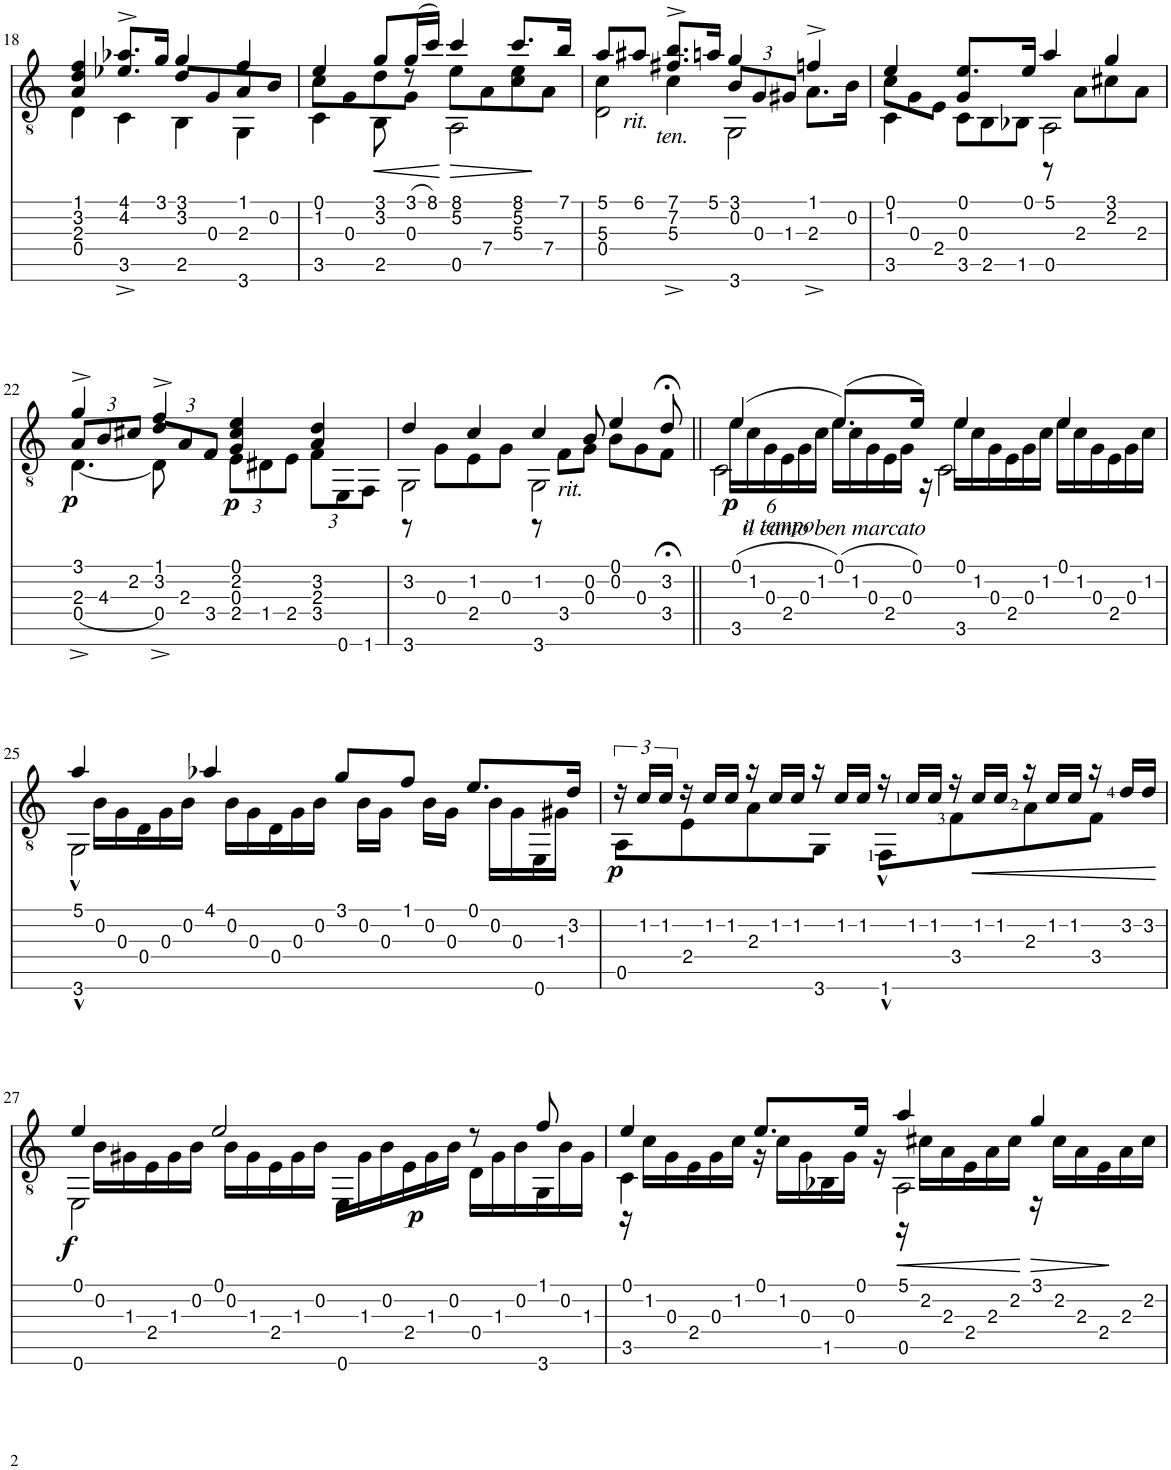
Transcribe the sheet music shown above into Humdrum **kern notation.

**kern	**kern	**dynam
*part1	*part1	*part1
*staff2	*staff1	*staff1/2
*I"Guitar	*	*
*I'Guit.	*	*
!!LO:PB:g=z
*	*clefGv2	*
*k[]	*k[]	*
*M4/4	*M4/4	*
*met(c)	*met(c)	*
=18	=18	=18
*^	*^	*
*	*^	*	*^	*
4A 4d 4f	4D	4ryy	4A/ 4d/ 4f/	4D\	4ryy	.
8.e-^\ 8.a-X^\L	4C	8r	8.e-X/^ 8.a-X/^L	4C\	8ryy	.
.	.	8ryy	.	.	8ryy	.
16gJk	.	.	16g/Jk	.	.	.
4g	4BB	8dL	4g/	4BB\	8d/L	.
.	.	8GJ	.	.	8G/	.
4f	4GG	8AL	4f/	4GG\	8A/	.
.	.	8BJ	.	.	8B/J	.
=19	=19	=19	=19	=19	=19	=19
4e	4C	8cL	4e/	4C\	8c\L	.
.	.	8GJ	.	.	8G\	.
!	!	!	!	!	!	!LO:HP:b
8gL	8BB	8dL	8g/L	8BB\	8d\	<
16gL	8r	8GJ	(16g/L	8r	8G\J	.
16ccJJ	.	.	16cc/JJ)	.	.	.
!	!	!	!	!	!	!LO:HP:b
4cc	2AA	8eL	4cc/	2AA\	8e\L	>
.	.	8AJ	.	.	8A\	.
8.ccL	.	8c\ 8e\L	8.cc/L	.	8c\ 8e\	.
.	.	8AJ	.	.	8A\J	[
16bJk	.	.	16b/Jk	.	.	.
=20	=20	=20	=20	=20	=20	=20
*	*	*^	*	*	*^	*
8aL	2D	4c	4ryy	8a/L	2D\	4c\	4ryy	.
!	!	!	!	!LO:TX:b:i:t=rit.	!	!	!	!
8a#XJ	.	.	.	8a#X/J	.	.	.	.
!	!	!	!	!LO:TX:b:i:t=ten.	!	!	!	!
8.f#^\ 8.b^\L	.	4c	8r	8.f#X/^ 8.b/^L	.	4c\	8ryy	.
.	.	.	8ryy	.	.	.	8ryy	.
16anJk	.	.	.	16an/Jk	.	.	.	.
*	*	*Xbrackettup	*	*	*	*Xbrackettup	*	*
4g	2GG	12BL	2ryy	4g/	2GG\	12B/L	2ryy	.
.	.	12G	.	.	.	12G/	.	.
.	.	12G#XJ	.	.	.	12G#X/J	.	.
4fn^	.	8.AL	.	4fn^/	.	8.A\L	.	.
.	.	16BJk	.	.	.	16B\Jk	.	.
*	*	*v	*v	*	*	*	*	*
*	*	*	*	*	*v	*v	*
=21	=21	=21	=21	=21	=21	=21
4e	4C	12cL	4e/	4C\	12c\L	.
.	.	12G	.	.	12G\	.
.	.	12EJ	.	.	12E\J	.
8.eL	12CL	4G	8.e/L	12C\L	4G/	.
.	12BB	.	.	12BB\	.	.
.	12BB-XJ	.	.	12BB-X\J	.	.
16eJk	.	.	16e/Jk	.	.	.
4a	2AA	8r	4a/	2AA\	8r	.
.	.	8A	.	.	8A\L	.
4g	.	8c#XL	4g/	.	8c#X\	.
.	.	8AJ	.	.	8A\J	.
!!LO:LB:g=z	!!	!!
=22	=22	=22	=22	=22	=22	=22
!	!	!	!	!	!	!LO:DY:b
4g^	[6.D	12AL	4g^/	[6.D\	12A/L	p
.	.	12B	.	.	12B/	.
.	.	12c#XJ	.	.	12c#X/J	.
4f^	12D]	12dL	4f^/	12D\]	12d/L	.
.	12r	12A	.	12ryy	12A/	.
.	12r	12FJ	.	12ryy	12F/J	.
!	!	!	!	!	!	!LO:DY:b
4G 4c# 4e	12EL	2ryy	4G/ 4c#/ 4e/	12E\L	2ryy	p
.	12D#X	.	.	12D#X\	.	.
.	12EJ	.	.	12E\J	.	.
4A 4d	12FL	.	4A/ 4d/	12F\L	.	.
.	12EE	.	.	12EE\	.	.
.	12FFJ	.	.	12FF\J	.	.
=23	=23	=23	=23	=23	=23	=23
4d	2GG	8r	4d/	2GG\	8r	.
.	.	8G	.	.	8G\L	.
4c	.	8EL	4c/	.	8E\	.
.	.	8GJ	.	.	8G\J	.
*	*	*	*brackettup	*	*	*
6c	2GG	12r	6c/	2GG\	12r	.
!	!	!	!	!	!LO:TX:b:i:t=rit.	!
.	.	12FL	.	.	12F\L	.
12B	.	12GJ	12B/	.	12G\J	.
*	*	*	*	*	*Xbrackettup	*
6e	.	12BL	6e/	.	12B\L	.
.	.	12G	.	.	12G\	.
12d;<	.	12FJ	12d;</	.	12F\J	.
=24||	=24||	=24||	=24||	=24||	=24||	=24||
!	!	!	!LO:TX:b:i:t=il canto ben marcato	!	!	!
!	!	!	!LO:TX:b:i:t=a tempo	!	!	!
!	!	!	!	!	!	!LO:DY:b
4e	2C	24eLL	(4e/	2C\	24e\LL	p
.	.	24c	.	.	24c\	.
.	.	24GJ	.	.	24G\	.
.	.	24EL	.	.	24E\	.
.	.	24G	.	.	24G\	.
.	.	24cJJ	.	.	24c\JJ	.
*	*	*	*	*	*brackettup	*
8.eL	.	24eLL	(8.e/L)	.	24e\LL	.
.	.	24c	.	.	24c\	.
.	.	24GJ	.	.	24G\	.
.	.	24EL	.	.	24E\	.
.	.	24GJJ	.	.	24G\JJ	.
16eJk	.	.	16e/Jk)	.	.	.
.	.	24r	.	.	24r	.
*	*	*	*	*	*Xbrackettup	*
4e	2C	24eLL	4e/	2C\	24e\LL	.
.	.	24c	.	.	24c\	.
.	.	24GJ	.	.	24G\	.
.	.	24EL	.	.	24E\	.
.	.	24G	.	.	24G\	.
.	.	24cJJ	.	.	24c\JJ	.
4e	.	24eLL	4e/	.	24e\LL	.
.	.	24c	.	.	24c\	.
.	.	24GJ	.	.	24G\	.
.	.	24EL	.	.	24E\	.
.	.	24G	.	.	24G\	.
.	.	24cJJ	.	.	24c\JJ	.
!!LO:LB:g=z	!!	!!
=25	=25	=25	=25	=25	=25	=25
*	*	*	*	*	*brackettup	*
4a	2GG^^	24r	4a/	2GG^^\	24ryy	.
.	.	24BLL	.	.	24B\LL	.
.	.	24GJ	.	.	24G\	.
.	.	24DL	.	.	24D\	.
.	.	24G	.	.	24G\	.
.	.	24BJJ	.	.	24B\JJ	.
4a-	.	24r	4a-X/	.	24ryy	.
.	.	24BLL	.	.	24B\LL	.
.	.	24GJ	.	.	24G\	.
.	.	24DL	.	.	24D\	.
.	.	24G	.	.	24G\	.
.	.	24BJJ	.	.	24B\JJ	.
8gL	2r	24r	8g/L	2ryy	24ryy	.
.	.	24BLL	.	.	24B\LL	.
.	.	24GJJ	.	.	24G\JJ	.
8fJ	.	24r	8f/J	.	24ryy	.
.	.	24BLL	.	.	24B\LL	.
.	.	24GJJ	.	.	24G\JJ	.
8.eL	.	24r	8.e/L	.	24ryy	.
.	.	24BLL	.	.	24B\LL	.
.	.	24GJ	.	.	24G\	.
.	.	24EEL	.	.	24EE\	.
.	.	24G#JJ	.	.	24G#X\JJ	.
16dJk	.	.	16d/Jk	.	.	.
.	.	24r	.	.	24ryy	.
=26	=26	=26	=26	=26	=26	=26
!	!	!	!	!	!	!LO:DY:b
*	*v	*v	*	*	*	*
*	*	*	*v	*v	*
24r	8AAL	24r	8AA\L	p
24cLL	.	24c/LL	.	.
24cJJ	.	24c/JJ	.	.
24r	8EJ	24r	8E\	.
24cLL	.	24c/LL	.	.
24cJJ	.	24c/JJ	.	.
24r	8AL	24r	8A\	.
24cLL	.	24c/LL	.	.
24cJJ	.	24c/JJ	.	.
24r	8GGJ	24r	8GG\J	.
24cLL	.	24c/LL	.	.
24cJJ	.	24c/JJ	.	.
24r	8FF^^L	24r	8FF^^\L	.
24cLL	.	24c/LL	.	.
24cJJ	.	24c/JJ	.	.
24r	8FJ	24r	8F\	.
!	!	!	!	!LO:HP:b
24cLL	.	24c/LL	.	<
24cJJ	.	24c/JJ	.	.
24r	8AL	24r	8A\	.
24cLL	.	24c/LL	.	.
24cJJ	.	24c/JJ	.	.
24r	8FJ	24r	8F\J	.
24dLL	.	24d/LL	.	.
24dJJ	.	24d/JJ	.	.
*v	*v	*	*	*
*	*v	*v	*
.	.	]
!!LO:LB:g=z
=27	=27	=27
*^	*^	*
*	*^	*	*^	*
!	!	!	!	!	!	!LO:DY:b
4e	2EE	24ryy	4e/	2EE\	24ryy	f
.	.	24BLL	.	.	24B\LL	.
.	.	24G#J	.	.	24G#X\	.
.	.	24EL	.	.	24E\	.
.	.	24G#	.	.	24G#\	.
.	.	24BJJ	.	.	24B\JJ	.
2e	.	24ryy	2e/	.	24ryy	.
.	.	24BLL	.	.	24B\LL	.
.	.	24G#J	.	.	24G#\	.
.	.	24EL	.	.	24E\	.
.	.	24G#	.	.	24G#\	.
.	.	24BJJ	.	.	24B\JJ	.
*	*	*	*	*	*Xbrackettup	*
.	2ryy	24EELL	.	2ryy	24EE\LL	.
.	.	24G#	.	.	24G#\	.
.	.	24BJ	.	.	24B\	.
!	!	!	!	!	!	!LO:DY:b
.	.	24EL	.	.	24E\	p
.	.	24G#	.	.	24G#\	.
.	.	24BJJ	.	.	24B\JJ	.
8r	.	24DLL	8r	.	24D\LL	.
.	.	24G#	.	.	24G#\	.
.	.	24BJ	.	.	24B\	.
8f	.	24GGL	8f/	.	24GG\	.
.	.	24B#X	.	.	24B\	.
.	.	24G#JJ	.	.	24G#\JJ	.
=28	=28	=28	=28	=28	=28	=28
*	*	*	*	*	*brackettup	*
4e	4C	24r	4e/	4C\	24r	.
.	.	24cLL	.	.	24c\LL	.
.	.	24GJ	.	.	24G\	.
.	.	24EL	.	.	24E\	.
.	.	24G	.	.	24G\	.
.	.	24cJJ	.	.	24c\JJ	.
8.eL	4r	24r	8.e/L	4ryy	24r	.
.	.	24cLL	.	.	24c\LL	.
.	.	24GJ	.	.	24G\	.
.	.	24BB-L	.	.	24BB-X\	.
.	.	24GJJ	.	.	24G\JJ	.
16eJk	.	.	16e/Jk	.	.	.
.	.	24r	.	.	24r	.
!	!	!	!	!	!	!LO:HP:b
4a	2AA	24r	4a/	2AA\	24r	<
.	.	24c#LL	.	.	24c#X\LL	.
.	.	24AJ	.	.	24A\	.
.	.	24EL	.	.	24E\	.
.	.	24A	.	.	24A\	.
.	.	24c#JJ	.	.	24c#\JJ	.
4g	.	24r	4g/	.	24r	[
.	.	24c#LL	.	.	24c#\LL	.
.	.	24AJ	.	.	24A\	.
.	.	24EL	.	.	24E\	.
.	.	24A	.	.	24A\	.
.	.	24c#JJ	.	.	24c#\JJ	.
*v	*v	*v	*	*	*	*
*	*v	*v	*v	*
.	.	[
=	=	=
*-	*-	*-
